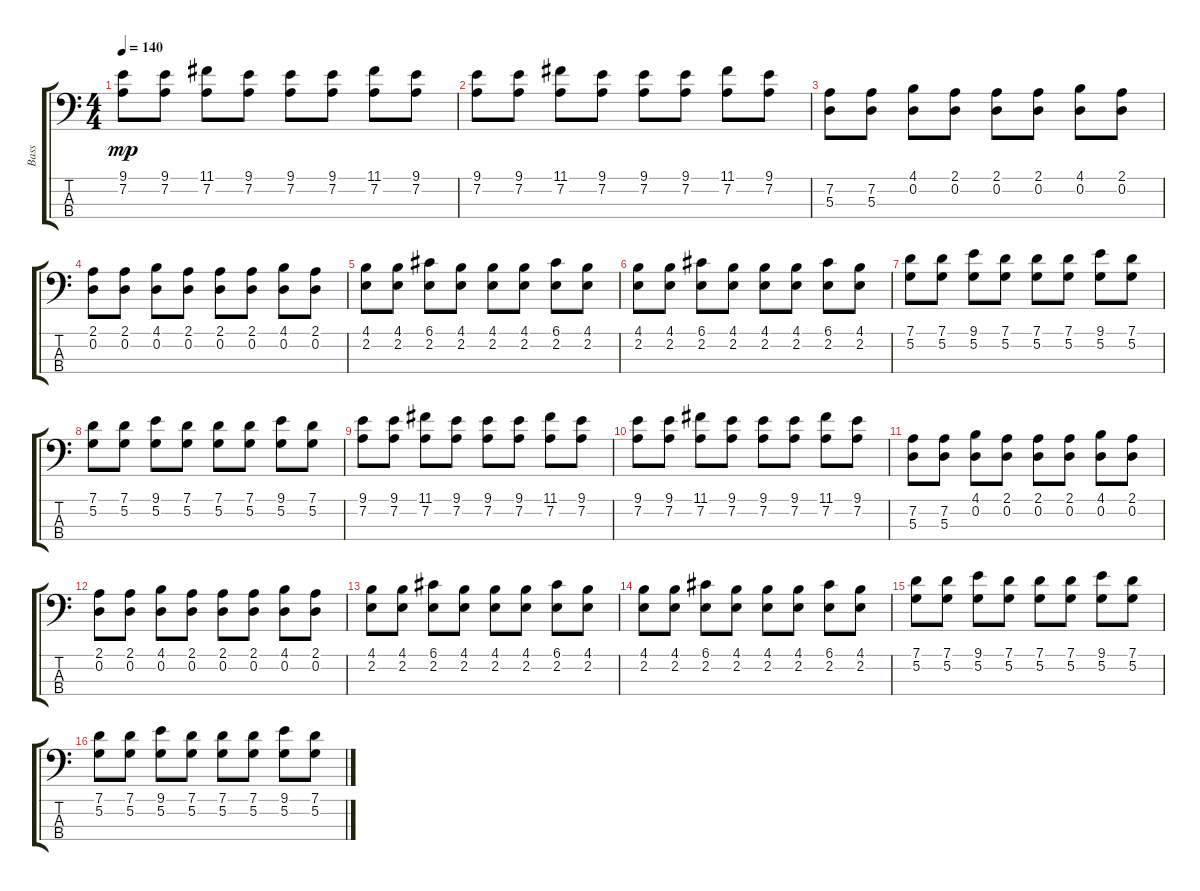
\track ("Bass" "Bass") {instrument electricbasspick}
\staff {score tabs}
\tuning (G2 D2 A1 E1) {hide}
\ts (4 4)
\tempo 140
\clef f4
\ks c
(9.1 7.2).8{dy mp} (9.1 7.2).8 (11.1 7.2).8 (9.1 7.2).8 (9.1 7.2).8 (9.1 7.2).8 (11.1 7.2).8 (9.1 7.2).8 |
(9.1 7.2).8 (9.1 7.2).8 (11.1 7.2).8 (9.1 7.2).8 (9.1 7.2).8 (9.1 7.2).8 (11.1 7.2).8 (9.1 7.2).8 |
(7.2 5.3).8 (7.2 5.3).8 (4.1 0.2).8 (2.1 0.2).8 (2.1 0.2).8 (2.1 0.2).8 (4.1 0.2).8 (2.1 0.2).8 |
(2.1 0.2).8 (2.1 0.2).8 (4.1 0.2).8 (2.1 0.2).8 (2.1 0.2).8 (2.1 0.2).8 (4.1 0.2).8 (2.1 0.2).8 |
(4.1 2.2).8 (4.1 2.2).8 (6.1 2.2).8 (4.1 2.2).8 (4.1 2.2).8 (4.1 2.2).8 (6.1 2.2).8 (4.1 2.2).8 |
(4.1 2.2).8 (4.1 2.2).8 (6.1 2.2).8 (4.1 2.2).8 (4.1 2.2).8 (4.1 2.2).8 (6.1 2.2).8 (4.1 2.2).8 |
(7.1 5.2).8 (7.1 5.2).8 (9.1 5.2).8 (7.1 5.2).8 (7.1 5.2).8 (7.1 5.2).8 (9.1 5.2).8 (7.1 5.2).8 |
(7.1 5.2).8 (7.1 5.2).8 (9.1 5.2).8 (7.1 5.2).8 (7.1 5.2).8 (7.1 5.2).8 (9.1 5.2).8 (7.1 5.2).8 |
(9.1 7.2).8 (9.1 7.2).8 (11.1 7.2).8 (9.1 7.2).8 (9.1 7.2).8 (9.1 7.2).8 (11.1 7.2).8 (9.1 7.2).8 |
(9.1 7.2).8 (9.1 7.2).8 (11.1 7.2).8 (9.1 7.2).8 (9.1 7.2).8 (9.1 7.2).8 (11.1 7.2).8 (9.1 7.2).8 |
(7.2 5.3).8 (7.2 5.3).8 (4.1 0.2).8 (2.1 0.2).8 (2.1 0.2).8 (2.1 0.2).8 (4.1 0.2).8 (2.1 0.2).8 |
(2.1 0.2).8 (2.1 0.2).8 (4.1 0.2).8 (2.1 0.2).8 (2.1 0.2).8 (2.1 0.2).8 (4.1 0.2).8 (2.1 0.2).8 |
(4.1 2.2).8 (4.1 2.2).8 (6.1 2.2).8 (4.1 2.2).8 (4.1 2.2).8 (4.1 2.2).8 (6.1 2.2).8 (4.1 2.2).8 |
(4.1 2.2).8 (4.1 2.2).8 (6.1 2.2).8 (4.1 2.2).8 (4.1 2.2).8 (4.1 2.2).8 (6.1 2.2).8 (4.1 2.2).8 |
(7.1 5.2).8 (7.1 5.2).8 (9.1 5.2).8 (7.1 5.2).8 (7.1 5.2).8 (7.1 5.2).8 (9.1 5.2).8 (7.1 5.2).8 |
(7.1 5.2).8 (7.1 5.2).8 (9.1 5.2).8 (7.1 5.2).8 (7.1 5.2).8 (7.1 5.2).8 (9.1 5.2).8 (7.1 5.2).8
